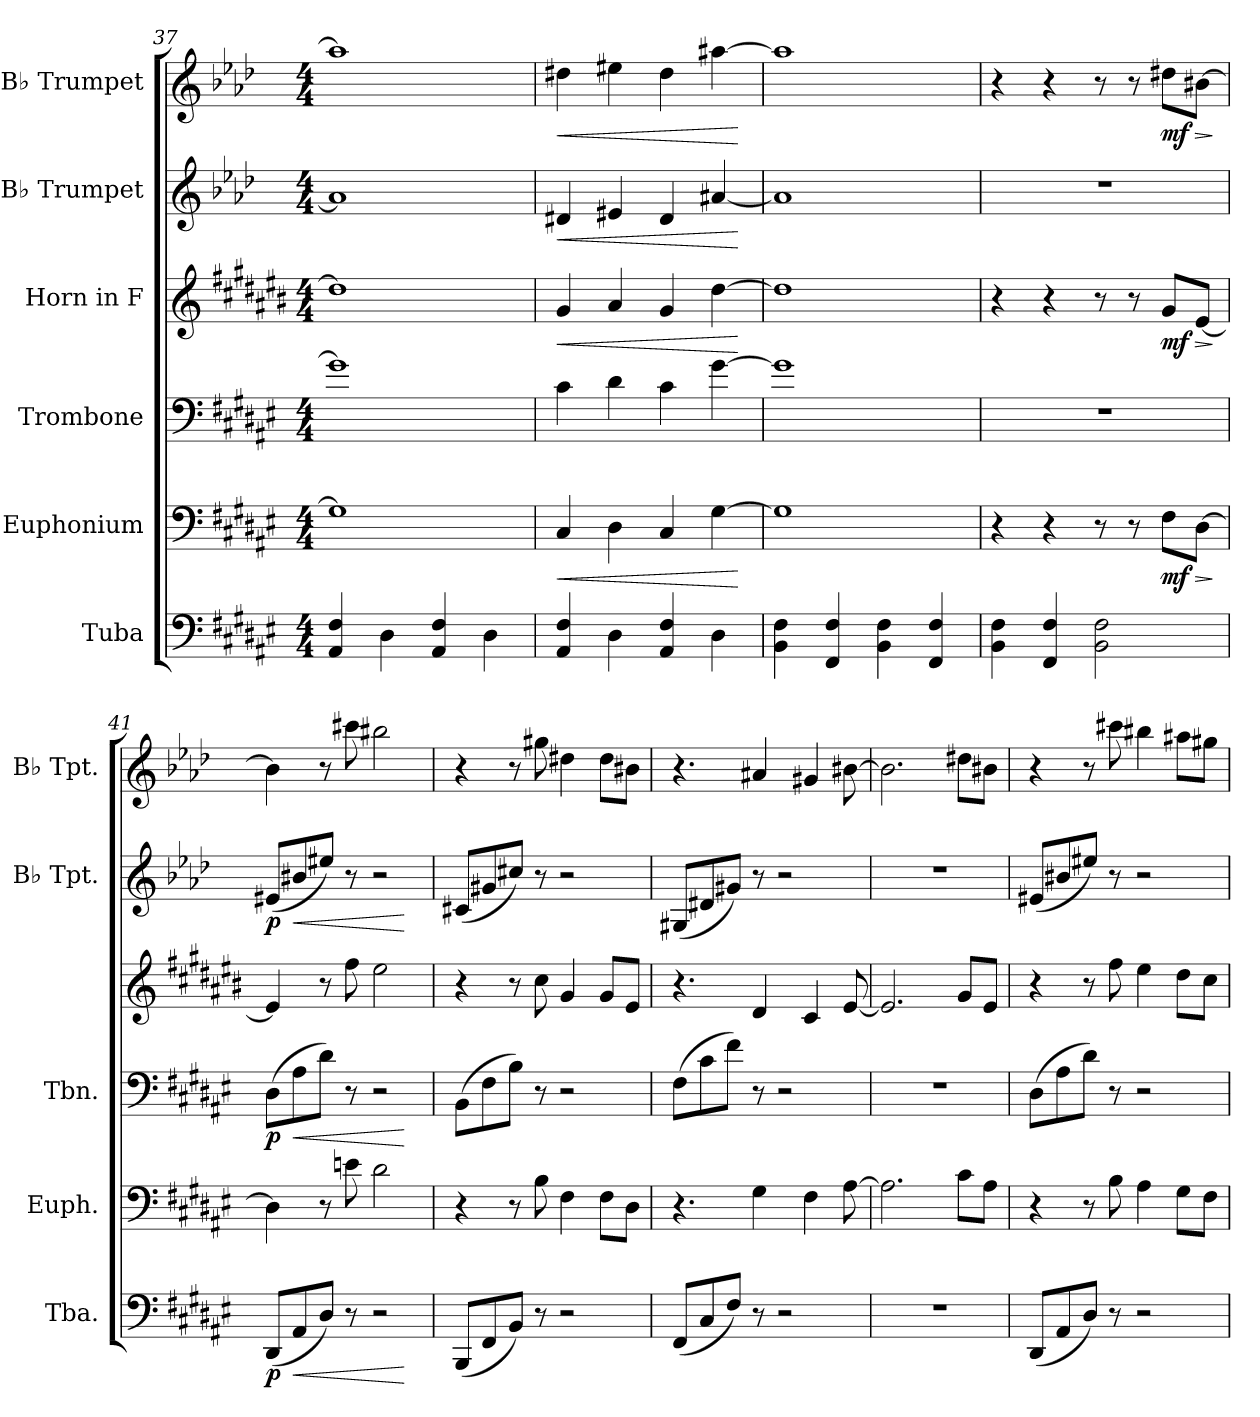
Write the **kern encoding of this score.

**kern	**dynam	**kern	**dynam	**kern	**dynam	**kern	**dynam	**kern	**dynam	**kern	**dynam
*part6	*part6	*part5	*part5	*part4	*part4	*part3	*part3	*part2	*part2	*part1	*part1
*staff6	*staff6	*staff5	*staff5	*staff4	*staff4	*staff3	*staff3	*staff2	*staff2	*staff1	*staff1
*I"Tuba	*	*I"Euphonium	*	*I"Trombone	*	*I"Horn in F	*	*I"B♭ Trumpet	*	*I"B♭ Trumpet	*
*I'Tba.	*	*I'Euph.	*	*I'Tbn.	*	*	*	*I'B♭ Tpt.	*	*I'B♭ Tpt.	*
!!LO:LB:g=z
*clefF4	*	*clefF4	*	*clefF4	*	*clefG2	*	*clefG2	*	*clefG2	*
*	*	*	*	*	*	*ITrd4c7	*	*ITrd1c2	*	*ITrd1c2	*
*k[f#c#g#d#a#e#]	*	*k[f#c#g#d#a#e#]	*	*k[f#c#g#d#a#e#]	*	*k[f#c#g#d#a#e#]	*	*k[b-e-a-d-g-c-]	*	*k[b-e-a-d-g-c-]	*
*M4/4	*	*M4/4	*	*M4/4	*	*M4/4	*	*M4/4	*	*M4/4	*
=37	=37	=37	=37	=37	=37	=37	=37	=37	=37	=37	=37
4AA#/ 4F#/	.	1G#]	.	1g#]	.	1g#]	.	1g#]	.	1gg#]	.
4D#\	.	.	.	.	.	.	.	.	.	.	.
4AA#/ 4F#/	.	.	.	.	.	.	.	.	.	.	.
4D#\	.	.	.	.	.	.	.	.	.	.	.
=38	=38	=38	=38	=38	=38	=38	=38	=38	=38	=38	=38
!	!	!	!LO:HP:b	!	!	!	!LO:HP:b	!	!LO:HP:b	!	!LO:HP:b
4AA#/ 4F#/	.	4C#/	<	4c#\	.	4c#/	<	4c#X/	<	4cc#X\	<
4D#\	.	4D#\	.	4d#\	.	4d#/	.	4d#X/	.	4dd#X\	.
4AA#/ 4F#/	.	4C#/	.	4c#\	.	4c#/	.	4c#/	.	4cc#\	.
4D#\	.	[4G#\	.	[4g#\	.	[4g#\	.	[4g#X/	.	[4gg#X\	.
.	.	.	[	.	.	.	[	.	[	.	[
=39	=39	=39	=39	=39	=39	=39	=39	=39	=39	=39	=39
4BB\ 4F#\	.	1G#]	.	1g#]	.	1g#]	.	1g#]	.	1gg#]	.
4FF#/ 4F#/	.	.	.	.	.	.	.	.	.	.	.
4BB\ 4F#\	.	.	.	.	.	.	.	.	.	.	.
4FF#/ 4F#/	.	.	.	.	.	.	.	.	.	.	.
=40	=40	=40	=40	=40	=40	=40	=40	=40	=40	=40	=40
4BB\ 4F#\	.	4r	.	1r	.	4r	.	1r	.	4r	.
4FF#/ 4F#/	.	4r	.	.	.	4r	.	.	.	4r	.
2BB\ 2F#\	.	8r	.	.	.	8r	.	.	.	8r	.
.	.	8r	.	.	.	8r	.	.	.	8r	.
!	!	!	!LO:DY:b	!	!	!	!LO:HP:b	!	!	!	!LO:HP:b
!	!	!	!	!	!	!	!LO:DY:n=1:b	!	!	!	!LO:DY:n=1:b
.	.	8F#\L	mf	.	.	8c#/L	> mf	.	.	8cc#X\L	> mf
!	!	!	!LO:HP:b	!	!	!	!	!	!	!	!
.	.	[8D#\J	>	.	.	[8A#/J	.	.	.	[8a#X\J	.
.	.	.	]	.	.	.	]	.	.	.	]
=41	=41	=41	=41	=41	=41	=41	=41	=41	=41	=41	=41
!	!LO:DY:b	!	!	!	!LO:DY:b	!	!	!	!LO:DY:b	!	!
(8DD#/L	p	4D#\]	.	(8D#\L	p	4A#/]	.	(8d#X/L	p	4a#\]	.
!	!LO:HP:b	!	!	!	!LO:HP:b	!	!	!	!LO:HP:b	!	!
8AA#/	<	.	.	8A#\	<	.	.	8a#X/	<	.	.
8D#/J)	.	8r	.	8d#\J)	.	8r	.	8dd#X/J)	.	8r	.
8r	.	8en\	.	8r	.	8b\	.	8r	.	8bbn\	.
2r	.	2d#\	.	2r	.	2a#\	.	2r	.	2aa#X\	.
.	[	.	.	.	[	.	.	.	[	.	.
!!LO:PB:g=z
=42	=42	=42	=42	=42	=42	=42	=42	=42	=42	=42	=42
(8BBB/L	.	4r	.	(8BB\L	.	4r	.	(8Bn/L	.	4r	.
8FF#/	.	.	.	8F#\	.	.	.	8f#X/	.	.	.
8BB/J)	.	8r	.	8B\J)	.	8r	.	8bn/J)	.	8r	.
8r	.	8B\	.	8r	.	8f#\	.	8r	.	8ff#X\	.
2r	.	4F#\	.	2r	.	4c#/	.	2r	.	4cc#X\	.
.	.	8F#\L	.	.	.	8c#/L	.	.	.	8cc#\L	.
.	.	8D#\J	.	.	.	8A#/J	.	.	.	8a#X\J	.
=43	=43	=43	=43	=43	=43	=43	=43	=43	=43	=43	=43
(8FF#/L	.	4.r	.	(8F#\L	.	4.r	.	(8F#X/L	.	4.r	.
8C#/	.	.	.	8c#\	.	.	.	8c#X/	.	.	.
8F#/J)	.	.	.	8f#\J)	.	.	.	8f#X/J)	.	.	.
8r	.	4G#\	.	8r	.	4G#/	.	8r	.	4g#X/	.
2r	.	.	.	2r	.	.	.	2r	.	.	.
.	.	4F#\	.	.	.	4F#/	.	.	.	4f#X/	.
.	.	[8A#\	.	.	.	[8A#/	.	.	.	[8a#X\	.
=44	=44	=44	=44	=44	=44	=44	=44	=44	=44	=44	=44
1r	.	2.A#\]	.	1r	.	2.A#/]	.	1r	.	2.a#\]	.
.	.	8c#\L	.	.	.	8c#/L	.	.	.	8cc#X\L	.
.	.	8A#\J	.	.	.	8A#/J	.	.	.	8a#X\J	.
!!LO:LB:g=z
=45	=45	=45	=45	=45	=45	=45	=45	=45	=45	=45	=45
(8DD#/L	.	4r	.	(8D#\L	.	4r	.	(8d#X/L	.	4r	.
8AA#/	.	.	.	8A#\	.	.	.	8a#X/	.	.	.
8D#/J)	.	8r	.	8d#\J)	.	8r	.	8dd#X/J)	.	8r	.
8r	.	8B\	.	8r	.	8b\	.	8r	.	8bbn\	.
2r	.	4A#\	.	2r	.	4a#\	.	2r	.	4aa#X\	.
.	.	8G#\L	.	.	.	8g#\L	.	.	.	8gg#X\L	.
.	.	8F#\J	.	.	.	8f#\J	.	.	.	8ff#X\J	.
=	=	=	=	=	=	=	=	=	=	=	=
*-	*-	*-	*-	*-	*-	*-	*-	*-	*-	*-	*-
